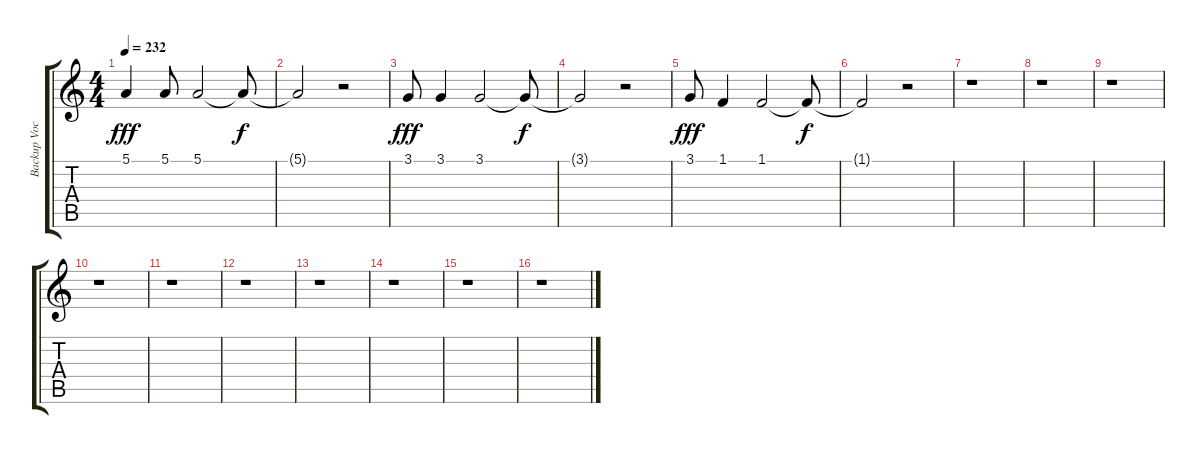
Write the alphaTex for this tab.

\track ("Backup Vocals" "Backup Voc") {instrument recorder}
\staff {score tabs}
\tuning (E4 B3 G3 D3 A2 E2) {hide}
\ts (4 4)
\tempo 232
\clef g2
\ks c
5.1.4{dy fff} 5.1.8 5.1.2 5.1{t}.8{dy f} |
5.1{t}.2 r.2 |
3.1.8{dy fff} 3.1.4 3.1.2 3.1{t}.8{dy f} |
3.1{t}.2 r.2 |
3.1.8{dy fff} 1.1.4 1.1.2 1.1{t}.8{dy f} |
1.1{t}.2 r.2 |
r.1 |
r.1 |
r.1 |
r.1 |
r.1 |
r.1 |
r.1 |
r.1 |
r.1 |
r.1
